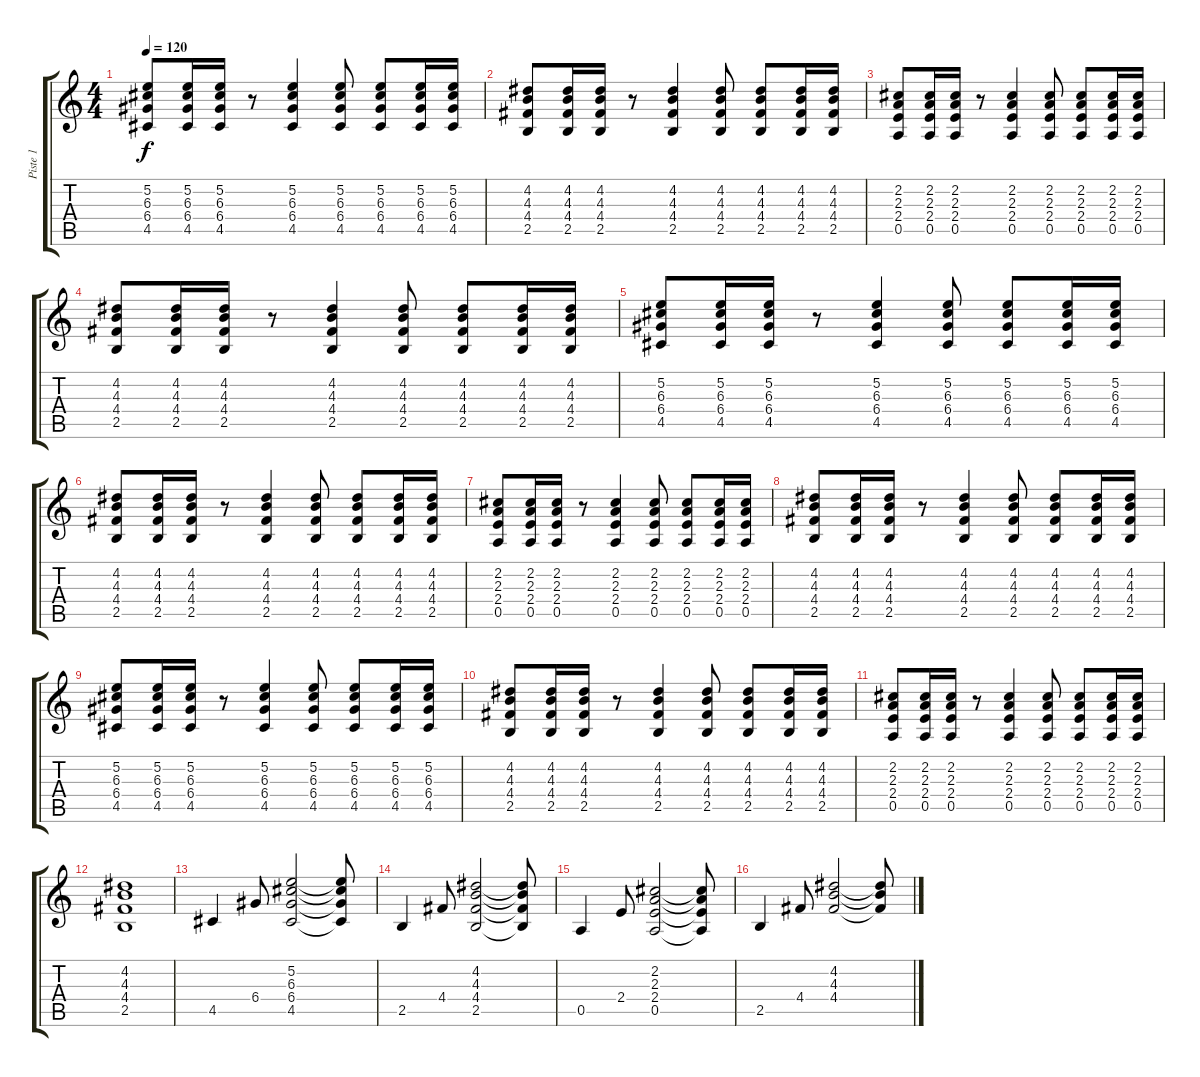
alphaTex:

\track ("Piste 1" "Piste 1") {instrument acousticguitarsteel}
\staff {score tabs}
\tuning (E4 B3 G3 D3 A2 E2) {hide}
\ts (4 4)
\tempo 120
\clef g2
\ks c
(5.2 6.3 6.4 4.5).8{dy f} (5.2 6.3 6.4 4.5).16 (5.2 6.3 6.4 4.5).16 r.8 (5.2 6.3 6.4 4.5).4 (5.2 6.3 6.4 4.5).8 (5.2 6.3 6.4 4.5).8 (5.2 6.3 6.4 4.5).16 (5.2 6.3 6.4 4.5).16 |
(4.2 4.3 4.4 2.5).8 (4.2 4.3 4.4 2.5).16 (4.2 4.3 4.4 2.5).16 r.8 (4.2 4.3 4.4 2.5).4 (4.2 4.3 4.4 2.5).8 (4.2 4.3 4.4 2.5).8 (4.2 4.3 4.4 2.5).16 (4.2 4.3 4.4 2.5).16 |
(2.2 2.3 2.4 0.5).8 (2.2 2.3 2.4 0.5).16 (2.2 2.3 2.4 0.5).16 r.8 (2.2 2.3 2.4 0.5).4 (2.2 2.3 2.4 0.5).8 (2.2 2.3 2.4 0.5).8 (2.2 2.3 2.4 0.5).16 (2.2 2.3 2.4 0.5).16 |
(4.2 4.3 4.4 2.5).8 (4.2 4.3 4.4 2.5).16 (4.2 4.3 4.4 2.5).16 r.8 (4.2 4.3 4.4 2.5).4 (4.2 4.3 4.4 2.5).8 (4.2 4.3 4.4 2.5).8 (4.2 4.3 4.4 2.5).16 (4.2 4.3 4.4 2.5).16 |
(5.2 6.3 6.4 4.5).8 (5.2 6.3 6.4 4.5).16 (5.2 6.3 6.4 4.5).16 r.8 (5.2 6.3 6.4 4.5).4 (5.2 6.3 6.4 4.5).8 (5.2 6.3 6.4 4.5).8 (5.2 6.3 6.4 4.5).16 (5.2 6.3 6.4 4.5).16 |
(4.2 4.3 4.4 2.5).8 (4.2 4.3 4.4 2.5).16 (4.2 4.3 4.4 2.5).16 r.8 (4.2 4.3 4.4 2.5).4 (4.2 4.3 4.4 2.5).8 (4.2 4.3 4.4 2.5).8 (4.2 4.3 4.4 2.5).16 (4.2 4.3 4.4 2.5).16 |
(2.2 2.3 2.4 0.5).8 (2.2 2.3 2.4 0.5).16 (2.2 2.3 2.4 0.5).16 r.8 (2.2 2.3 2.4 0.5).4 (2.2 2.3 2.4 0.5).8 (2.2 2.3 2.4 0.5).8 (2.2 2.3 2.4 0.5).16 (2.2 2.3 2.4 0.5).16 |
(4.2 4.3 4.4 2.5).8 (4.2 4.3 4.4 2.5).16 (4.2 4.3 4.4 2.5).16 r.8 (4.2 4.3 4.4 2.5).4 (4.2 4.3 4.4 2.5).8 (4.2 4.3 4.4 2.5).8 (4.2 4.3 4.4 2.5).16 (4.2 4.3 4.4 2.5).16 |
(5.2 6.3 6.4 4.5).8 (5.2 6.3 6.4 4.5).16 (5.2 6.3 6.4 4.5).16 r.8 (5.2 6.3 6.4 4.5).4 (5.2 6.3 6.4 4.5).8 (5.2 6.3 6.4 4.5).8 (5.2 6.3 6.4 4.5).16 (5.2 6.3 6.4 4.5).16 |
(4.2 4.3 4.4 2.5).8 (4.2 4.3 4.4 2.5).16 (4.2 4.3 4.4 2.5).16 r.8 (4.2 4.3 4.4 2.5).4 (4.2 4.3 4.4 2.5).8 (4.2 4.3 4.4 2.5).8 (4.2 4.3 4.4 2.5).16 (4.2 4.3 4.4 2.5).16 |
(2.2 2.3 2.4 0.5).8 (2.2 2.3 2.4 0.5).16 (2.2 2.3 2.4 0.5).16 r.8 (2.2 2.3 2.4 0.5).4 (2.2 2.3 2.4 0.5).8 (2.2 2.3 2.4 0.5).8 (2.2 2.3 2.4 0.5).16 (2.2 2.3 2.4 0.5).16 |
(4.2 4.3 4.4 2.5).1 |
4.5.4 6.4.8 (5.2 6.3 6.4 4.5).2 (5.2{t} 6.3{t} 6.4{t} 4.5{t}).8 |
2.5.4 4.4.8 (4.2 4.3 4.4 2.5).2 (4.2{t} 4.3{t} 4.4{t} 2.5{t}).8 |
0.5.4 2.4.8 (2.2 2.3 2.4 0.5).2 (2.2{t} 2.3{t} 2.4{t} 0.5{t}).8 |
2.5.4 4.4.8 (4.2 4.3 4.4).2 (4.2{t} 4.3{t} 4.4{t}).8
